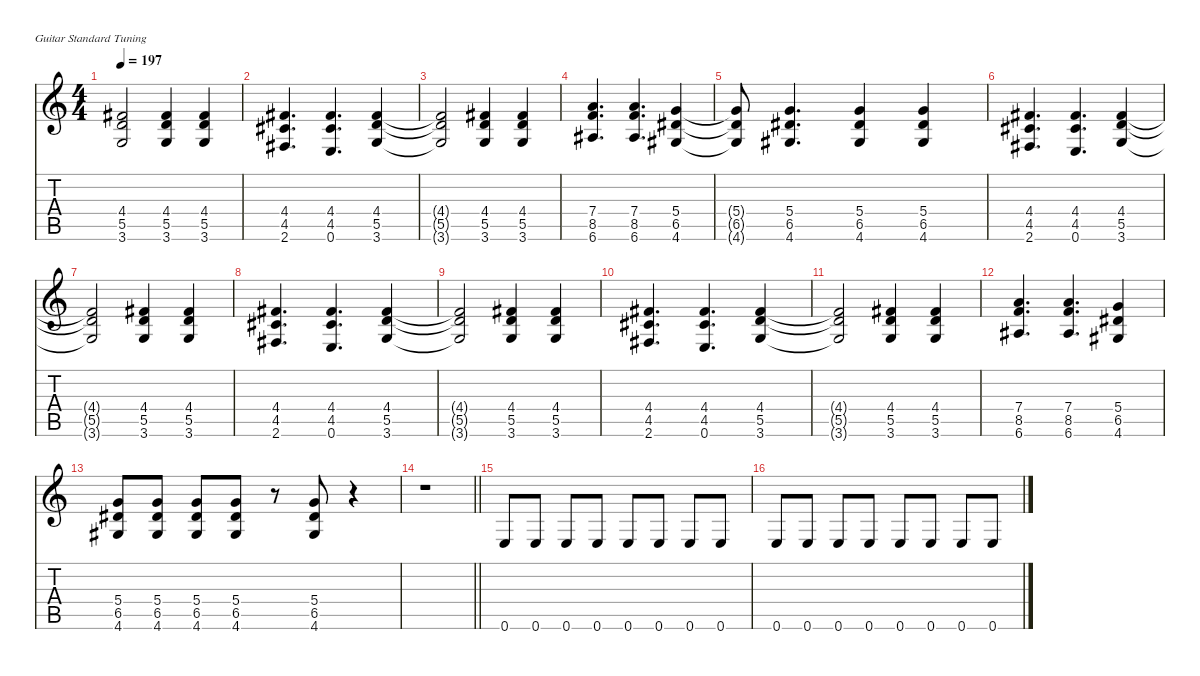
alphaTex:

\defaultSystemsLayout 4
\hideDynamics
\bracketExtendMode nobrackets
\singleTrackTrackNamePolicy hidden
\multiTrackTrackNamePolicy hidden
\firstSystemTrackNameMode fullname
\firstSystemTrackNameOrientation horizontal
\otherSystemsTrackNameOrientation horizontal
\track ("Guitar 1" "dist.guit.") {instrument distortionguitar}
\staff {score tabs}
\tuning (E4 B3 G3 D3 A2 E2)
\ts (4 4)
\tempo 197
\clef g2
\ks c
(4.4{t acc #} 5.5{t} 3.6{t}).2{dy f beam Up} (4.4{acc #} 5.5 3.6).4{beam Up} (4.4{acc #} 5.5 3.6).4{beam Up} |
(4.4{acc #} 4.5{acc #} 2.6{acc #}).4{d beam Up} (4.4{acc #} 4.5{acc #} 0.6).4{d beam Up} (4.4{acc #} 5.5 3.6).4{beam Up} |
(4.4{t acc #} 5.5{t} 3.6{t}).2{beam Up} (4.4{acc #} 5.5 3.6).4{beam Up} (4.4{acc #} 5.5 3.6).4{beam Up} |
(7.4 8.5 6.6{acc #}).4{d beam Up} (7.4 8.5 6.6{acc #}).4{d beam Up} (5.4 6.5{acc #} 4.6{acc #}).4{beam Up} |
(5.4{t} 6.5{t acc #} 4.6{t acc #}).8{beam Up} (5.4 6.5{acc #} 4.6{acc #}).4{d beam Up} (5.4 6.5{acc #} 4.6{acc #}).4{beam Up} (5.4 6.5{acc #} 4.6{acc #}).4{beam Up} |
(4.4{acc #} 4.5{acc #} 2.6{acc #}).4{d beam Up} (4.4{acc #} 4.5{acc #} 0.6).4{d beam Up} (4.4{acc #} 5.5 3.6).4{beam Up} |
(4.4{t acc #} 5.5{t} 3.6{t}).2{beam Up} (4.4{acc #} 5.5 3.6).4{beam Up} (4.4{acc #} 5.5 3.6).4{beam Up} |
(4.4{acc #} 4.5{acc #} 2.6{acc #}).4{d beam Up} (4.4{acc #} 4.5{acc #} 0.6).4{d beam Up} (4.4{acc #} 5.5 3.6).4{beam Up} |
(4.4{t acc #} 5.5{t} 3.6{t}).2{beam Up} (4.4{acc #} 5.5 3.6).4{beam Up} (4.4{acc #} 5.5 3.6).4{beam Up} |
(4.4{acc #} 4.5{acc #} 2.6{acc #}).4{d beam Up} (4.4{acc #} 4.5{acc #} 0.6).4{d beam Up} (4.4{acc #} 5.5 3.6).4{beam Up} |
(4.4{t acc #} 5.5{t} 3.6{t}).2{beam Up} (4.4{acc #} 5.5 3.6).4{beam Up} (4.4{acc #} 5.5 3.6).4{beam Up} |
(7.4 8.5 6.6{acc #}).4{d beam Up} (7.4 8.5 6.6{acc #}).4{d beam Up} (5.4 6.5{acc #} 4.6{acc #}).4{beam Up} |
(5.4 6.5{acc #} 4.6{acc #}).8{beam Up} (5.4 6.5{acc #} 4.6{acc #}).8{beam Up} (5.4 6.5{acc #} 4.6{acc #}).8{beam Up} (5.4 6.5{acc #} 4.6{acc #}).8{beam Up} r.8{beam Up} (5.4 6.5{acc #} 4.6{acc #}).8{beam Up} r.4{beam Up} |
\barLineRight lightlight
r.1{beam Down} |
0.6.8{beam Up} 0.6.8{beam Up} 0.6.8{beam Up} 0.6.8{beam Up} 0.6.8{beam Up} 0.6.8{beam Up} 0.6.8{beam Up} 0.6.8{beam Up} |
0.6.8{beam Up} 0.6.8{beam Up} 0.6.8{beam Up} 0.6.8{beam Up} 0.6.8{beam Up} 0.6.8{beam Up} 0.6.8{beam Up} 0.6.8{beam Up}
